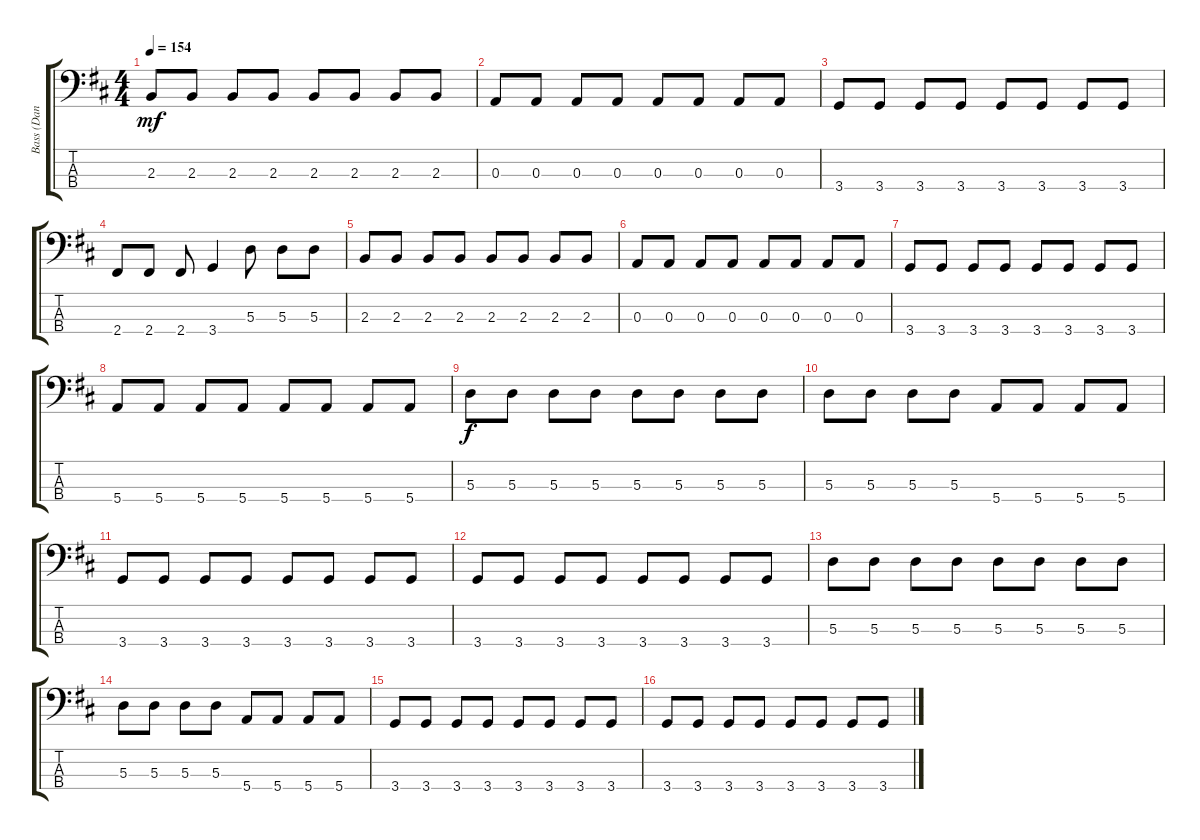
\track ("Bass (Dan Andriano)" "Bass (Dan ") {instrument electricbassfinger}
\staff {score tabs}
\tuning (G2 D2 A1 E1) {hide}
\ts (4 4)
\tempo 154
\clef f4
\ks bminor
2.3.8{dy mf} 2.3.8 2.3.8 2.3.8 2.3.8 2.3.8 2.3.8 2.3.8 |
0.3.8 0.3.8 0.3.8 0.3.8 0.3.8 0.3.8 0.3.8 0.3.8 |
3.4.8 3.4.8 3.4.8 3.4.8 3.4.8 3.4.8 3.4.8 3.4.8 |
2.4.8 2.4.8 2.4.8 3.4.4 5.3.8 5.3.8 5.3.8 |
2.3.8 2.3.8 2.3.8 2.3.8 2.3.8 2.3.8 2.3.8 2.3.8 |
0.3.8 0.3.8 0.3.8 0.3.8 0.3.8 0.3.8 0.3.8 0.3.8 |
3.4.8 3.4.8 3.4.8 3.4.8 3.4.8 3.4.8 3.4.8 3.4.8 |
5.4.8 5.4.8 5.4.8 5.4.8 5.4.8 5.4.8 5.4.8 5.4.8 |
5.3.8{dy f} 5.3.8 5.3.8 5.3.8 5.3.8 5.3.8 5.3.8 5.3.8 |
5.3.8 5.3.8 5.3.8 5.3.8 5.4.8 5.4.8 5.4.8 5.4.8 |
3.4.8 3.4.8 3.4.8 3.4.8 3.4.8 3.4.8 3.4.8 3.4.8 |
3.4.8 3.4.8 3.4.8 3.4.8 3.4.8 3.4.8 3.4.8 3.4.8 |
5.3.8 5.3.8 5.3.8 5.3.8 5.3.8 5.3.8 5.3.8 5.3.8 |
5.3.8 5.3.8 5.3.8 5.3.8 5.4.8 5.4.8 5.4.8 5.4.8 |
3.4.8 3.4.8 3.4.8 3.4.8 3.4.8 3.4.8 3.4.8 3.4.8 |
3.4.8 3.4.8 3.4.8 3.4.8 3.4.8 3.4.8 3.4.8 3.4.8
